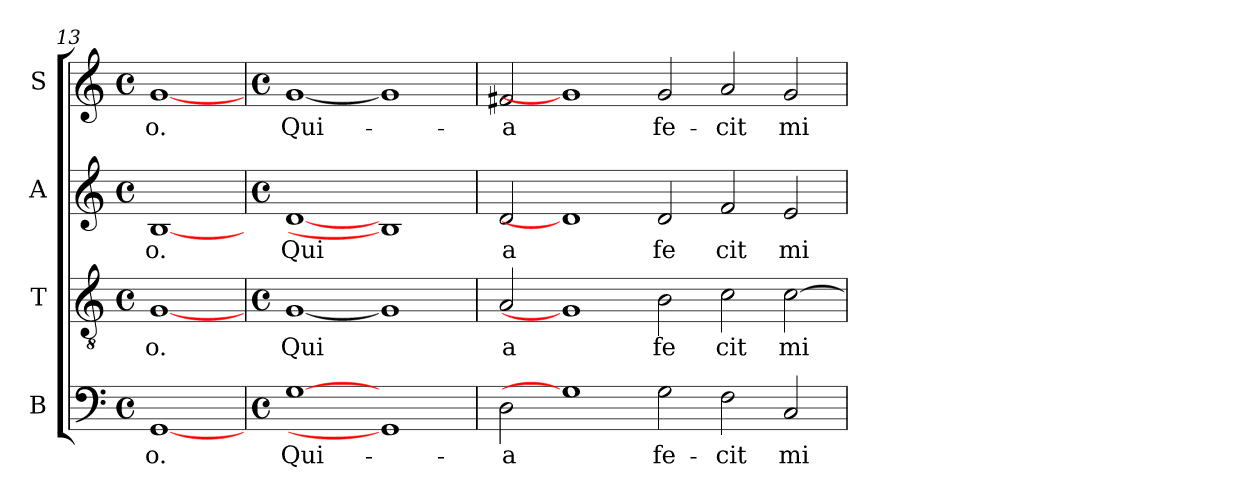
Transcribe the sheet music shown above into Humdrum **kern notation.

**kern	**text	**kern	**text	**kern	**text	**kern	**text
*part4	*part4	*part3	*part3	*part2	*part2	*part1	*part1
*staff4	*staff4	*staff3	*staff3	*staff2	*staff2	*staff1	*staff1
*I"B	*	*I"T	*	*I"A	*	*I"S	*
*I'B	*	*I'T	*	*I'A	*	*I'S	*
*clefF4	*	*clefGv2	*	*clefG2	*	*clefG2	*
*M4/4	*	*M4/4	*	*M4/4	*	*M4/4	*
*met(c)	*	*met(c)	*	*met(c)	*	*met(c)	*
=13	=13	=13	=13	=13	=13	=13	=13
!	!LO:LY:b:cj	!	!LO:LY:b:cj	!	!LO:LY:b:cj	!	!LO:LY:b:cj
[1GG	-o.	[1G	o.	[1B	-o.	[1g	o.
!!LO:LB:g=z
=14	=14!	=14	=14!	=14	=14!	=14!	=14!
*M4/4	*	*M4/4	*	*M4/4	*	*M4/4	*
*met(c)	*	*met(c)	*	*met(c)	*	*met(c)	*
!	!LO:LY:b:cj	!	!LO:LY:b:cj	!	!LO:LY:b:cj	!	!LO:LY:b:cj
[1G	Qui-	[1G	Qui	[1d	Qui	[1g	Qui-
1GG]	.	1G]	.	1B]	.	1g]	.
=15	=15	=15	=15	=15	=15	=15	=15
!	!LO:LY:b:cj	!	!LO:LY:b:cj	!	!LO:LY:b:cj	!	!LO:LY:b:cj
2D\	-a	2A/	a	2d/	a	2f#X/	-a
1G]	.	1G]	.	1d]	.	1g]	.
!	!LO:LY:b:cj	!	!LO:LY:b:cj	!	!LO:LY:b:cj	!	!LO:LY:b:cj
2G\	fe-	2B\	fe	2d/	fe	2g/	fe-
!	!LO:LY:b:cj	!	!LO:LY:b:cj	!	!LO:LY:b:cj	!	!LO:LY:b:cj
2F\	-cit	2c\	cit	2f/	cit	2a/	-cit
!	!LO:LY:b:cj	!	!LO:LY:b	!	!LO:LY:b:cj	!	!LO:LY:b:cj
2C/	mi-	[>2c\	mi	2e/	mi	2g/	mi-
=	=	=	=	=	=	=	=
*-	*-	*-	*-	*-	*-	*-	*-
